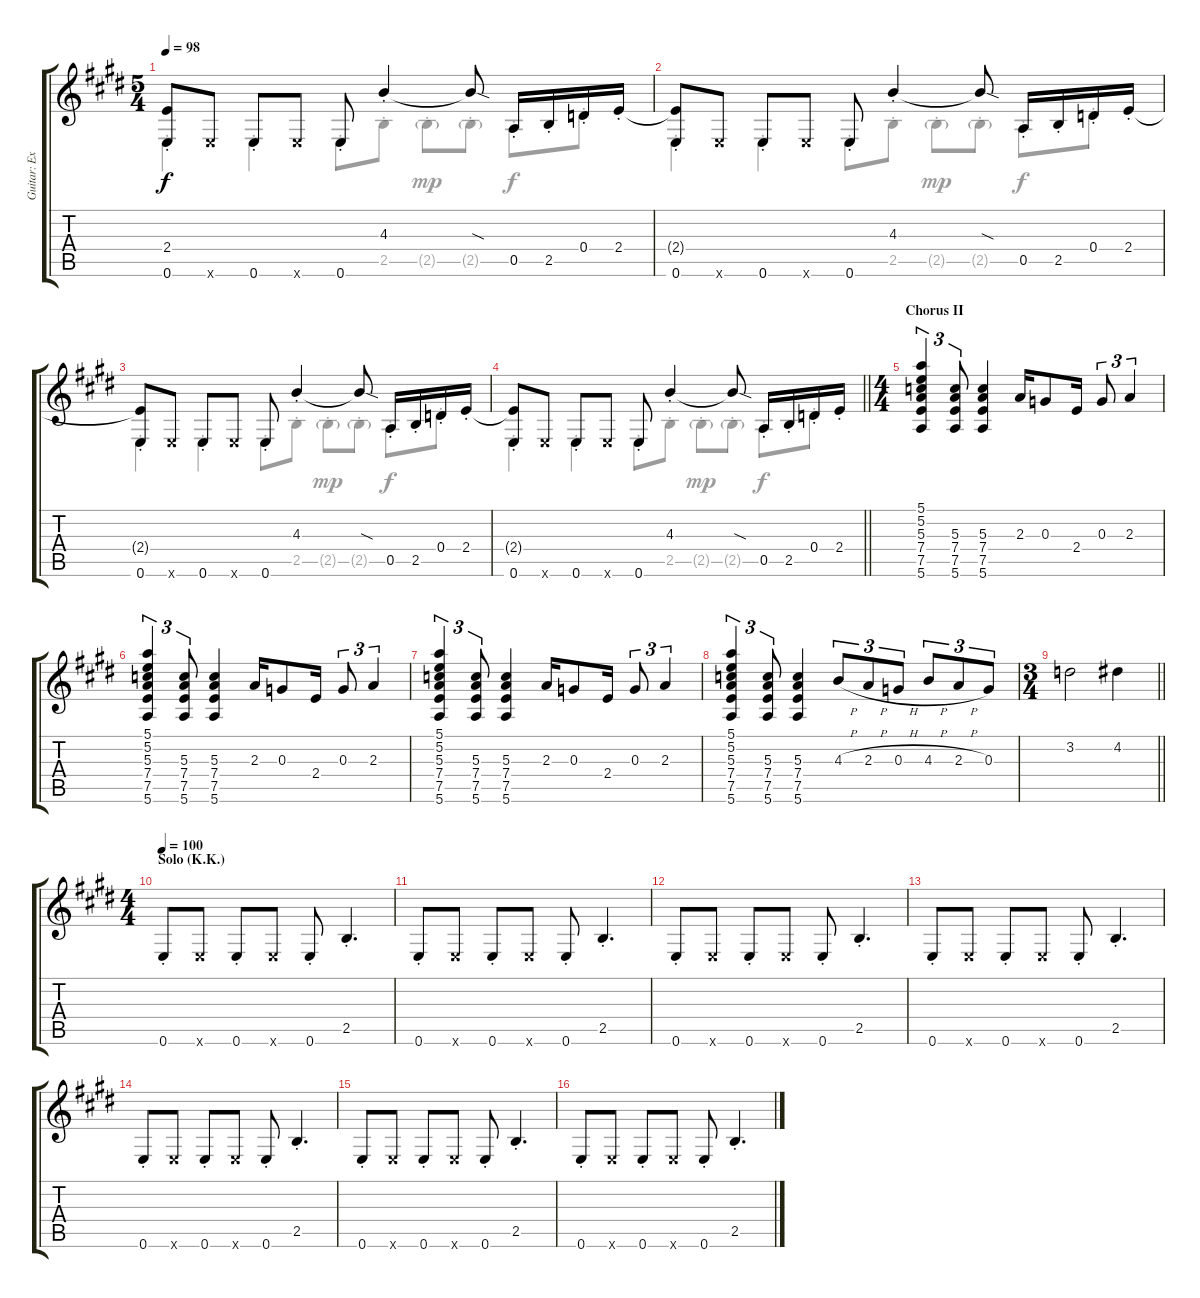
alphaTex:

\track ("Guitar: Extra" "Guitar: Ex") {instrument distortionguitar}
\staff {score tabs}
\tuning (E4 B3 G3 D3 A2 E2) {hide}
\voice
\ts (5 4)
\tempo 98
\clef g2
\ks e
(2.4{t} 0.6{st}).8{dy f} 0.6{x}.8 0.6{st}.8 0.6{x}.8 0.6{st}.8 4.3{st}.4 4.3{sod t}.8 0.5{st}.16 2.5{st}.16 0.4{st}.16 2.4{st}.16 |
(2.4{t} 0.6{st}).8 0.6{x}.8 0.6{st}.8 0.6{x}.8 0.6{st}.8 4.3{st}.4 4.3{sod t}.8 0.5{st}.16 2.5{st}.16 0.4{st}.16 2.4{st}.16 |
(2.4{t} 0.6{st}).8 0.6{x}.8 0.6{st}.8 0.6{x}.8 0.6{st}.8 4.3{st}.4 4.3{sod t}.8 0.5{st}.16 2.5{st}.16 0.4{st}.16 2.4{st}.16 |
\barLineRight lightlight
(2.4{t} 0.6{st}).8 0.6{x}.8 0.6{st}.8 0.6{x}.8 0.6{st}.8 4.3{st}.4 4.3{sod t}.8 0.5{st}.16 2.5{st}.16 0.4{st}.16 2.4{st}.16 |
\ts (4 4)
\section ("" "Chorus II")
(5.1 5.2 5.3 7.4 7.5 5.6).4{tu (3 2)} (5.3 7.4 7.5 5.6).8{tu (3 2)} (5.3 7.4 7.5 5.6).4 2.3.16 0.3.8 2.4.16 0.3.8{tu (3 2)} 2.3.4{tu (3 2)} |
(5.1 5.2 5.3 7.4 7.5 5.6).4{tu (3 2)} (5.3 7.4 7.5 5.6).8{tu (3 2)} (5.3 7.4 7.5 5.6).4 2.3.16 0.3.8 2.4.16 0.3.8{tu (3 2)} 2.3.4{tu (3 2)} |
(5.1 5.2 5.3 7.4 7.5 5.6).4{tu (3 2)} (5.3 7.4 7.5 5.6).8{tu (3 2)} (5.3 7.4 7.5 5.6).4 2.3.16 0.3.8 2.4.16 0.3.8{tu (3 2)} 2.3.4{tu (3 2)} |
(5.1 5.2 5.3 7.4 7.5 5.6).4{tu (3 2)} (5.3 7.4 7.5 5.6).8{tu (3 2)} (5.3 7.4 7.5 5.6).4 4.3{h}.8{tu (3 2)} 2.3{h}.8{tu (3 2)} 0.3{h}.8{tu (3 2)} 4.3{h}.8{tu (3 2)} 2.3{h}.8{tu (3 2)} 0.3.8{tu (3 2)} |
\ts (3 4)
\barLineRight lightlight
3.2.2 4.2.4 |
\ts (4 4)
\section ("" "Solo (K.K.)")
\tempo 100
0.6{st}.8{volume 8 balance 4} 0.6{x}.8 0.6{st}.8 0.6{x}.8 0.6{st}.8 2.5{st}.4{d} |
0.6{st}.8 0.6{x}.8 0.6{st}.8 0.6{x}.8 0.6{st}.8 2.5{st}.4{d} |
0.6{st}.8 0.6{x}.8 0.6{st}.8 0.6{x}.8 0.6{st}.8 2.5{st}.4{d} |
0.6{st}.8 0.6{x}.8 0.6{st}.8 0.6{x}.8 0.6{st}.8 2.5{st}.4{d} |
0.6{st}.8 0.6{x}.8 0.6{st}.8 0.6{x}.8 0.6{st}.8 2.5{st}.4{d} |
0.6{st}.8 0.6{x}.8 0.6{st}.8 0.6{x}.8 0.6{st}.8 2.5{st}.4{d} |
0.6{st}.8 0.6{x}.8 0.6{st}.8 0.6{x}.8 0.6{st}.8 2.5{st}.4{d}
\voice
\clef g2
\ottava regular
\simile none
\ks e
0.6{st}.4{dy f} 0.6{st}.4 0.6{st}.8 2.5{st}.8 2.5{g st}.8{dy mp} 2.5{g st}.8 0.5{st}.8{dy f} 0.4{st}.8 |
0.6{st}.4 0.6{st}.4 0.6{st}.8 2.5{st}.8 2.5{g st}.8{dy mp} 2.5{g st}.8 0.5{st}.8{dy f} 0.4{st}.8 |
0.6{st}.4 0.6{st}.4 0.6{st}.8 2.5{st}.8 2.5{g st}.8{dy mp} 2.5{g st}.8 0.5{st}.8{dy f} 0.4{st}.8 |
\barLineRight lightlight
0.6{st}.4 0.6{st}.4 0.6{st}.8 2.5{st}.8 2.5{g st}.8{dy mp} 2.5{g st}.8 0.5{st}.8{dy f} 0.4{st}.8 |
|
|
|
|
\barLineRight lightlight
|
|
|
|
|
|
|
